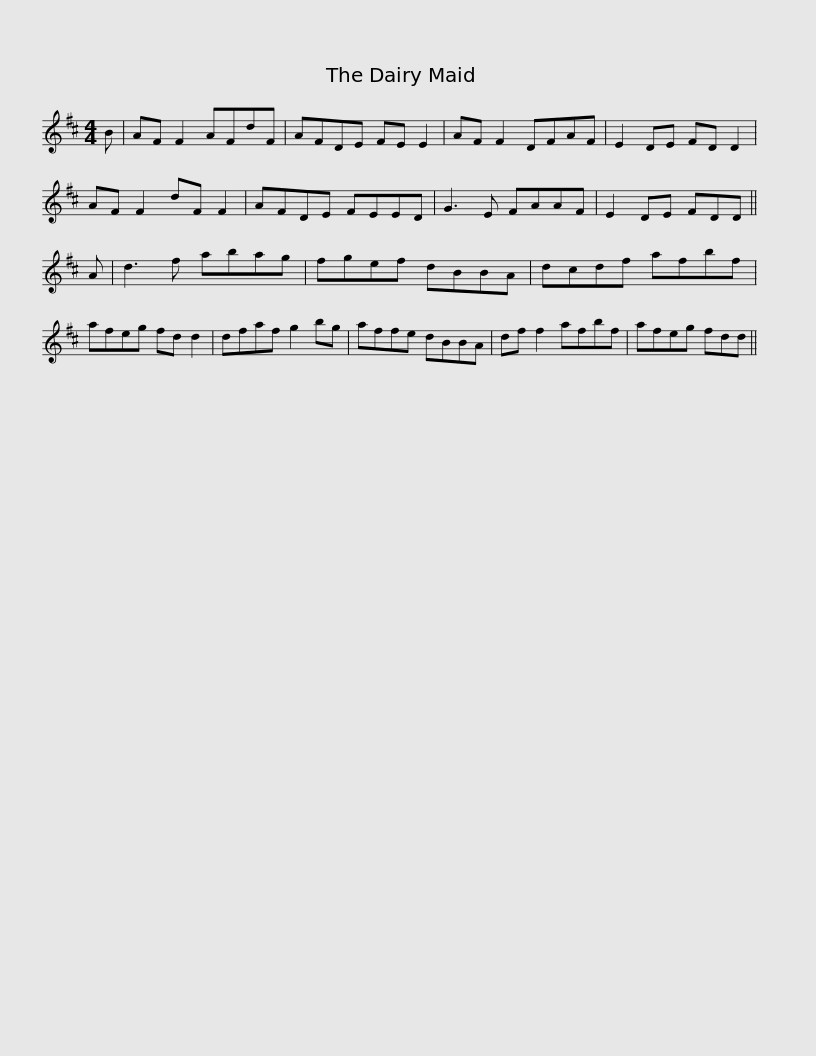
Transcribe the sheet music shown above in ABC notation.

X:1
L:1/8
M:4/4
I:linebreak $
K:D
V:1 treble
V:1
 B | AF F2 AFdF | AFDE FE E2 | AF F2 DFAF | E2 DE FD D2 | %5
 AF F2 dF F2 | AFDE FEED |$ G3 E FAAF | E2 DE FDD || A | %10
 d3 f abag | fgef dBBA | dcdf afbf |$ afeg fd d2 | dfaf g2 bg | %15
 affe dBBA | df f2 afbf | afeg fdd || %18
